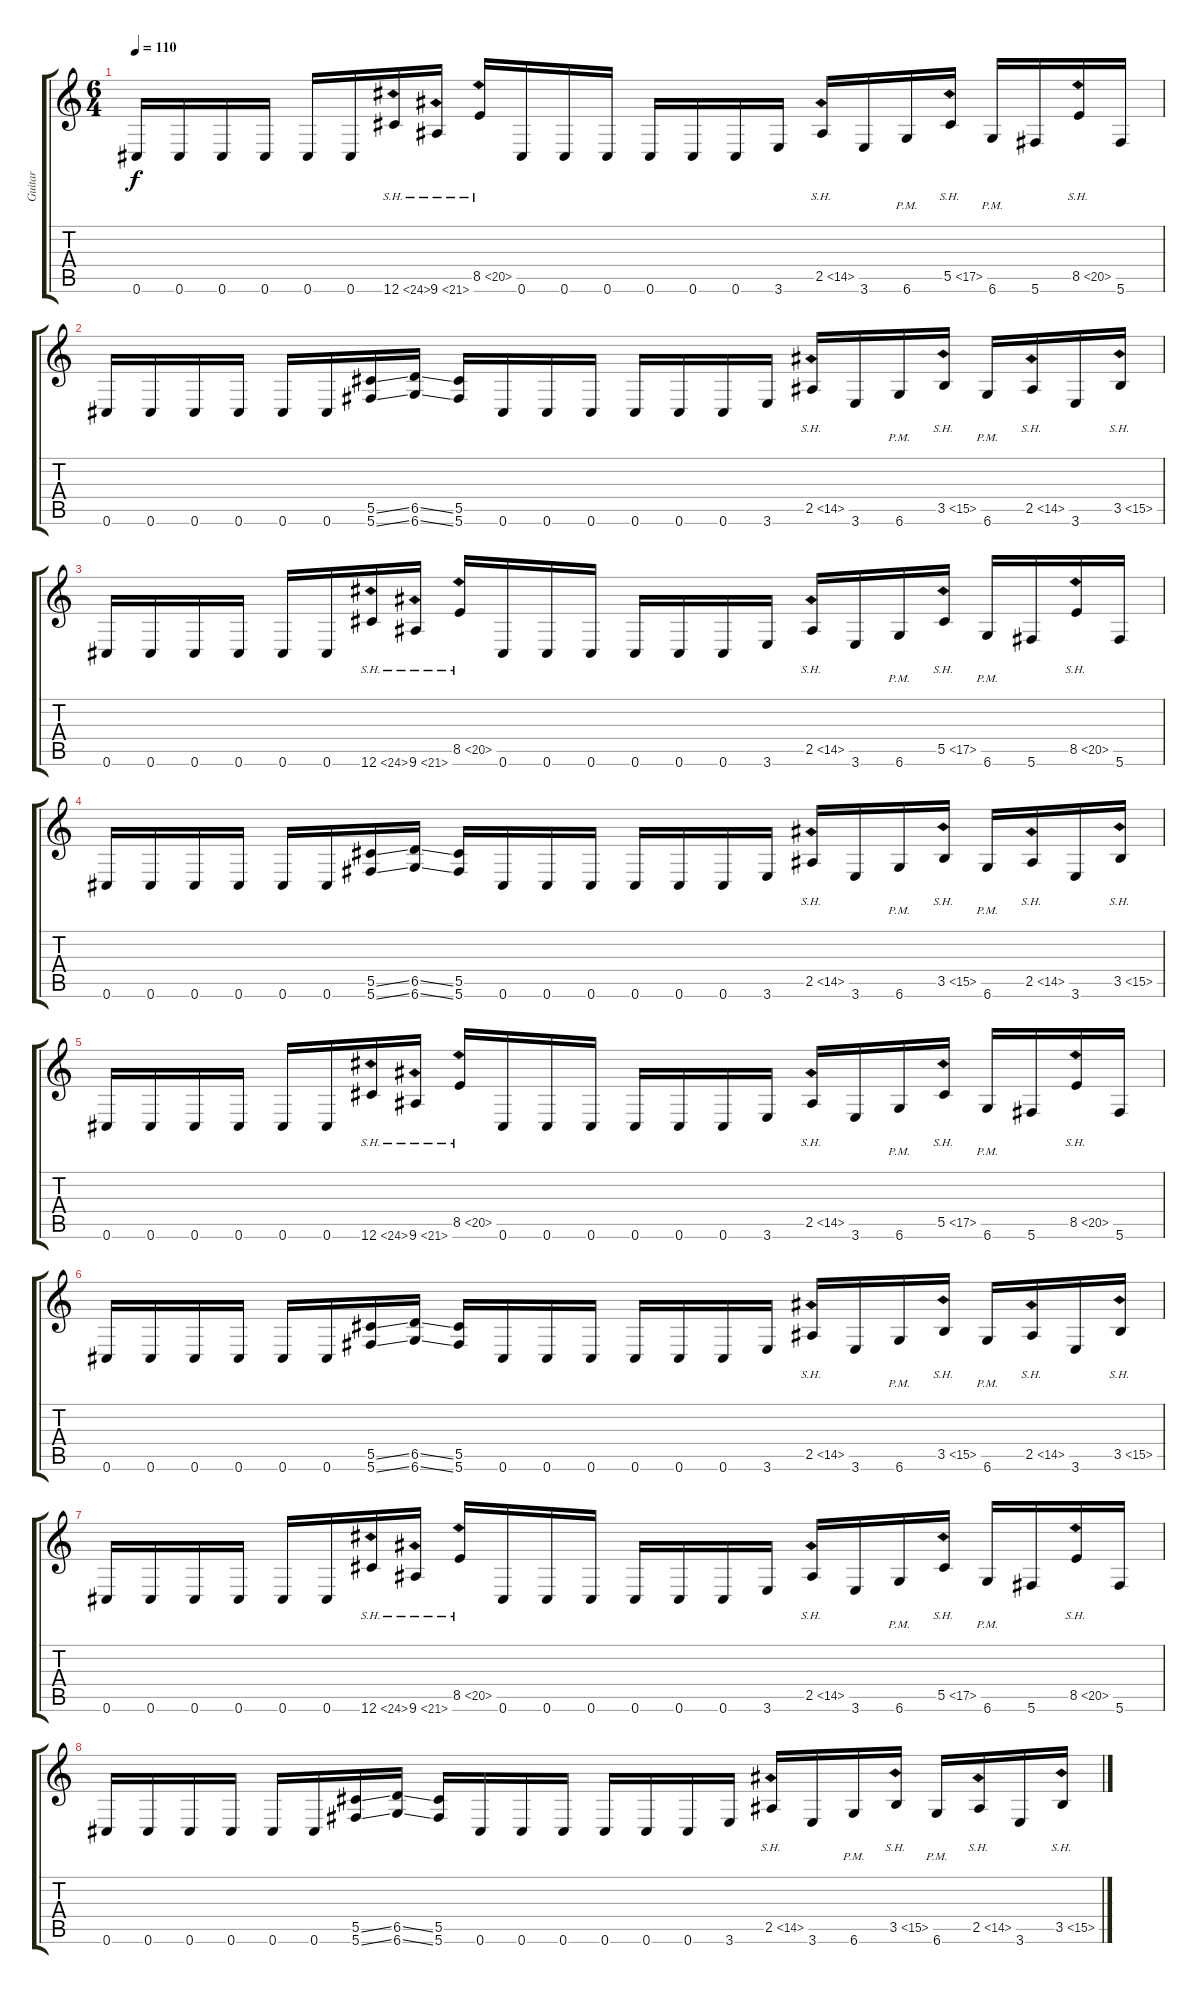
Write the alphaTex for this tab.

\track ("Guitar" "Guitar") {instrument distortionguitar}
\staff {score tabs}
\tuning (Eb4 Bb3 Gb3 Db3 Ab2 Db2) {hide}
\ts (6 4)
\tempo 110
\clef g2
\ks c
0.6.16{dy f} 0.6.16 0.6.16 0.6.16 0.6.16 0.6.16 12.6{sh 12}.16 9.6{sh 12}.16 8.5{sh 12}.16 0.6.16 0.6.16 0.6.16 0.6.16 0.6.16 0.6.16 3.6.16 2.5{sh 12}.16 3.6.16 6.6{pm}.16 5.5{sh 12}.16 6.6{pm}.16 5.6.16 8.5{sh 12}.16 5.6.16 |
0.6.16 0.6.16 0.6.16 0.6.16 0.6.16 0.6.16 (5.5{ss} 5.6{ss}).16 (6.5{ss} 6.6{ss}).16 (5.5 5.6).16 0.6.16 0.6.16 0.6.16 0.6.16 0.6.16 0.6.16 3.6.16 2.5{sh 12}.16 3.6.16 6.6{pm}.16 3.5{sh 12}.16 6.6{pm}.16 2.5{sh 12}.16 3.6.16 3.5{sh 12}.16 |
0.6.16 0.6.16 0.6.16 0.6.16 0.6.16 0.6.16 12.6{sh 12}.16 9.6{sh 12}.16 8.5{sh 12}.16 0.6.16 0.6.16 0.6.16 0.6.16 0.6.16 0.6.16 3.6.16 2.5{sh 12}.16 3.6.16 6.6{pm}.16 5.5{sh 12}.16 6.6{pm}.16 5.6.16 8.5{sh 12}.16 5.6.16 |
0.6.16 0.6.16 0.6.16 0.6.16 0.6.16 0.6.16 (5.5{ss} 5.6{ss}).16 (6.5{ss} 6.6{ss}).16 (5.5 5.6).16 0.6.16 0.6.16 0.6.16 0.6.16 0.6.16 0.6.16 3.6.16 2.5{sh 12}.16 3.6.16 6.6{pm}.16 3.5{sh 12}.16 6.6{pm}.16 2.5{sh 12}.16 3.6.16 3.5{sh 12}.16 |
0.6.16 0.6.16 0.6.16 0.6.16 0.6.16 0.6.16 12.6{sh 12}.16 9.6{sh 12}.16 8.5{sh 12}.16 0.6.16 0.6.16 0.6.16 0.6.16 0.6.16 0.6.16 3.6.16 2.5{sh 12}.16 3.6.16 6.6{pm}.16 5.5{sh 12}.16 6.6{pm}.16 5.6.16 8.5{sh 12}.16 5.6.16 |
0.6.16 0.6.16 0.6.16 0.6.16 0.6.16 0.6.16 (5.5{ss} 5.6{ss}).16 (6.5{ss} 6.6{ss}).16 (5.5 5.6).16 0.6.16 0.6.16 0.6.16 0.6.16 0.6.16 0.6.16 3.6.16 2.5{sh 12}.16 3.6.16 6.6{pm}.16 3.5{sh 12}.16 6.6{pm}.16 2.5{sh 12}.16 3.6.16 3.5{sh 12}.16 |
0.6.16 0.6.16 0.6.16 0.6.16 0.6.16 0.6.16 12.6{sh 12}.16 9.6{sh 12}.16 8.5{sh 12}.16 0.6.16 0.6.16 0.6.16 0.6.16 0.6.16 0.6.16 3.6.16 2.5{sh 12}.16 3.6.16 6.6{pm}.16 5.5{sh 12}.16 6.6{pm}.16 5.6.16 8.5{sh 12}.16 5.6.16 |
0.6.16 0.6.16 0.6.16 0.6.16 0.6.16 0.6.16 (5.5{ss} 5.6{ss}).16 (6.5{ss} 6.6{ss}).16 (5.5 5.6).16 0.6.16 0.6.16 0.6.16 0.6.16 0.6.16 0.6.16 3.6.16 2.5{sh 12}.16 3.6.16 6.6{pm}.16 3.5{sh 12}.16 6.6{pm}.16 2.5{sh 12}.16 3.6.16 3.5{sh 12}.16
